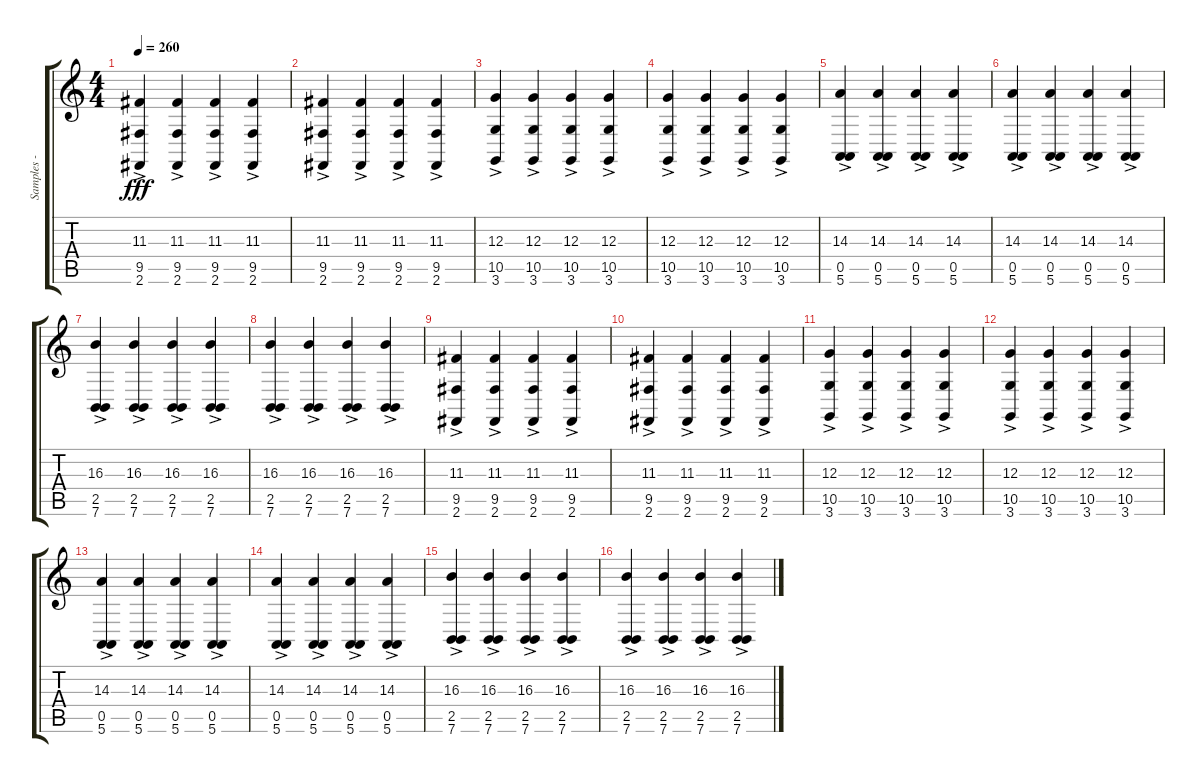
\track ("Samples - Re'a Mochiach" "Samples - ") {instrument choiraahs}
\staff {score tabs}
\tuning (E4 B3 G3 D3 A2 E2) {hide}
\ts (4 4)
\tempo 260
\clef g2
\ks c
(11.3{ac} 9.5{ac} 2.6{ac}).4{dy fff} (11.3{ac} 9.5{ac} 2.6{ac}).4 (11.3{ac} 9.5{ac} 2.6{ac}).4 (11.3{ac} 9.5{ac} 2.6{ac}).4 |
(11.3{ac} 9.5{ac} 2.6{ac}).4 (11.3{ac} 9.5{ac} 2.6{ac}).4 (11.3{ac} 9.5{ac} 2.6{ac}).4 (11.3{ac} 9.5{ac} 2.6{ac}).4 |
(12.3{ac} 10.5{ac} 3.6{ac}).4 (12.3{ac} 10.5{ac} 3.6{ac}).4 (12.3{ac} 10.5{ac} 3.6{ac}).4 (12.3{ac} 10.5{ac} 3.6{ac}).4 |
(12.3{ac} 10.5{ac} 3.6{ac}).4 (12.3 10.5{ac} 3.6).4 (12.3{ac} 10.5{ac} 3.6).4 (12.3{ac} 10.5{ac} 3.6{ac}).4 |
(14.3{ac} 0.5{ac} 5.6{ac}).4 (14.3{ac} 0.5{ac} 5.6{ac}).4 (14.3{ac} 0.5{ac} 5.6{ac}).4 (14.3{ac} 0.5{ac} 5.6{ac}).4 |
(14.3{ac} 0.5{ac} 5.6{ac}).4 (14.3{ac} 0.5{ac} 5.6{ac}).4 (14.3{ac} 0.5{ac} 5.6{ac}).4 (14.3{ac} 0.5{ac} 5.6{ac}).4 |
(16.3{ac} 2.5{ac} 7.6{ac}).4 (16.3{ac} 2.5{ac} 7.6{ac}).4 (16.3{ac} 2.5{ac} 7.6{ac}).4 (16.3{ac} 2.5{ac} 7.6{ac}).4 |
(16.3{ac} 2.5{ac} 7.6{ac}).4 (16.3{ac} 2.5{ac} 7.6{ac}).4 (16.3{ac} 2.5{ac} 7.6{ac}).4 (16.3{ac} 2.5{ac} 7.6{ac}).4 |
(11.3{ac} 9.5{ac} 2.6{ac}).4 (11.3{ac} 9.5{ac} 2.6{ac}).4 (11.3{ac} 9.5{ac} 2.6{ac}).4 (11.3{ac} 9.5{ac} 2.6{ac}).4 |
(11.3{ac} 9.5{ac} 2.6{ac}).4 (11.3{ac} 9.5{ac} 2.6{ac}).4 (11.3{ac} 9.5{ac} 2.6{ac}).4 (11.3{ac} 9.5{ac} 2.6{ac}).4 |
(12.3{ac} 10.5{ac} 3.6{ac}).4 (12.3{ac} 10.5{ac} 3.6{ac}).4 (12.3{ac} 10.5{ac} 3.6{ac}).4 (12.3{ac} 10.5{ac} 3.6{ac}).4 |
(12.3{ac} 10.5{ac} 3.6{ac}).4 (12.3{ac} 10.5{ac} 3.6{ac}).4 (12.3{ac} 10.5{ac} 3.6{ac}).4 (12.3{ac} 10.5{ac} 3.6{ac}).4 |
(14.3{ac} 0.5{ac} 5.6{ac}).4 (14.3{ac} 0.5{ac} 5.6{ac}).4 (14.3{ac} 0.5{ac} 5.6{ac}).4 (14.3{ac} 0.5{ac} 5.6{ac}).4 |
(14.3{ac} 0.5{ac} 5.6{ac}).4 (14.3{ac} 0.5{ac} 5.6{ac}).4 (14.3{ac} 0.5{ac} 5.6{ac}).4 (14.3{ac} 0.5{ac} 5.6{ac}).4 |
(16.3{ac} 2.5{ac} 7.6{ac}).4 (16.3{ac} 2.5{ac} 7.6{ac}).4 (16.3{ac} 2.5{ac} 7.6{ac}).4 (16.3{ac} 2.5{ac} 7.6{ac}).4 |
(16.3{ac} 2.5{ac} 7.6{ac}).4 (16.3{ac} 2.5{ac} 7.6{ac}).4 (16.3{ac} 2.5{ac} 7.6{ac}).4 (16.3{ac} 2.5{ac} 7.6{ac}).4
